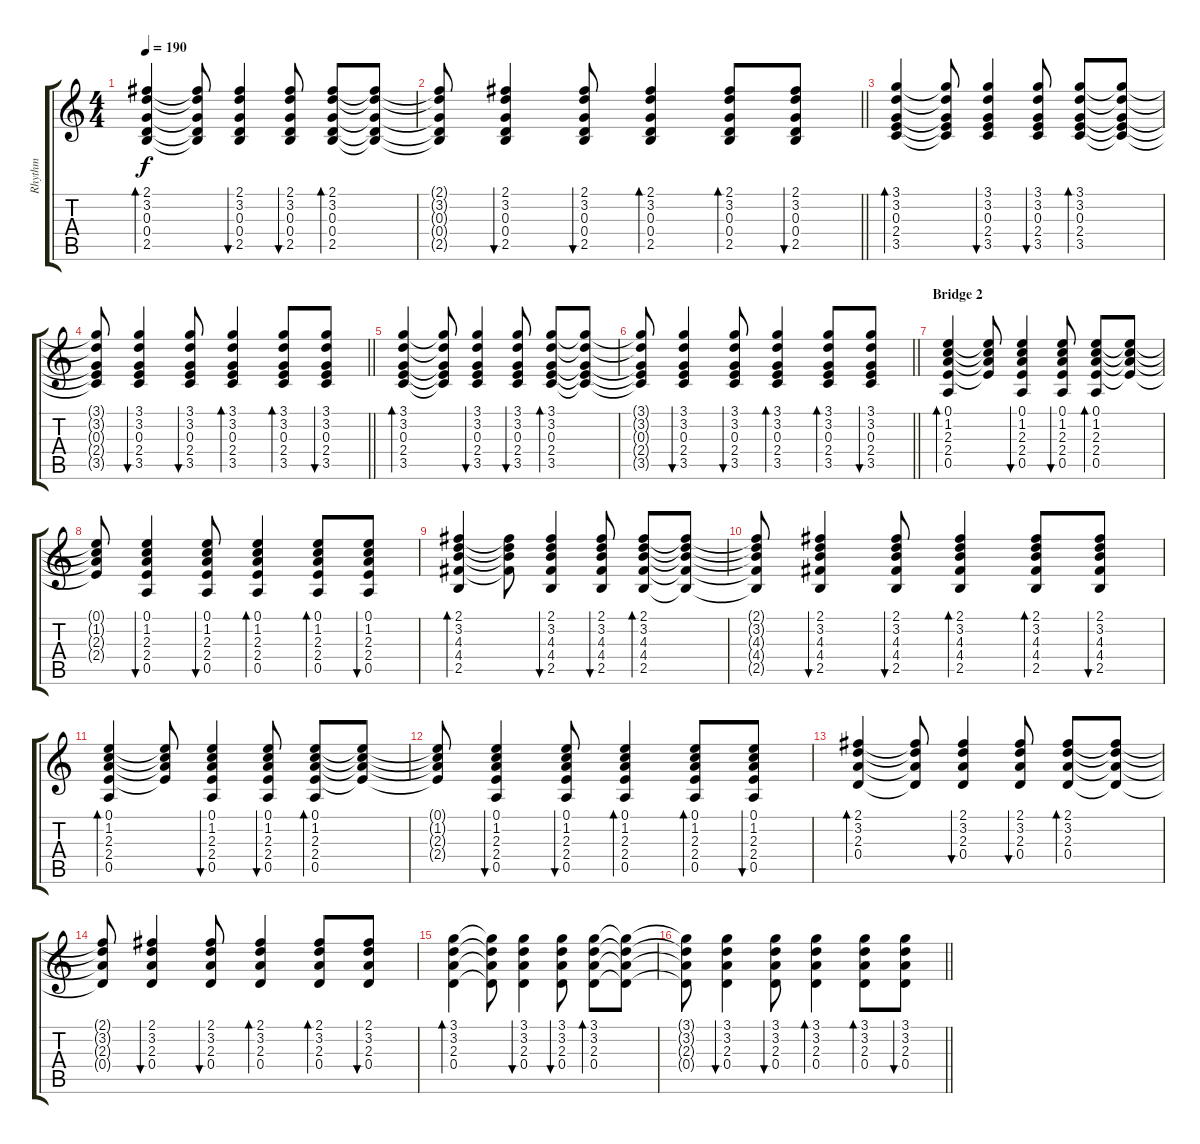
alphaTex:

\track ("Rhythm" "Rhythm") {instrument acousticguitarsteel}
\staff {score tabs}
\tuning (E4 B3 G3 D3 A2 E2) {hide}
\ts (4 4)
\tempo 190
\clef g2
\ks c
(2.1 3.2 0.3 0.4 2.5).4{bd 60 dy f} (2.1{t} 3.2{t} 0.3{t} 0.4{t} 2.5{t}).8 (2.1 3.2 0.3 0.4 2.5).4{bu 60} (2.1 3.2 0.3 0.4 2.5).8{bu 60} (2.1 3.2 0.3 0.4 2.5).8{bd 60} (2.1{t} 3.2{t} 0.3{t} 0.4{t} 2.5{t}).8 |
\barLineRight lightlight
(2.1{t} 3.2{t} 0.3{t} 0.4{t} 2.5{t}).8 (2.1 3.2 0.3 0.4 2.5).4{bu 60} (2.1 3.2 0.3 0.4 2.5).8{bu 60} (2.1 3.2 0.3 0.4 2.5).4{bd 60} (2.1 3.2 0.3 0.4 2.5).8{bd 60} (2.1 3.2 0.3 0.4 2.5).8{bu 60} |
(3.1 3.2 0.3 2.4 3.5).4{bd 60} (3.1{t} 3.2{t} 0.3{t} 2.4{t} 3.5{t}).8 (3.1 3.2 0.3 2.4 3.5).4{bu 60} (3.1 3.2 0.3 2.4 3.5).8{bu 60} (3.1 3.2 0.3 2.4 3.5).8{bd 60} (3.1{t} 3.2{t} 0.3{t} 2.4{t} 3.5{t}).8 |
\barLineRight lightlight
(3.1{t} 3.2{t} 0.3{t} 2.4{t} 3.5{t}).8 (3.1 3.2 0.3 2.4 3.5).4{bu 60} (3.1 3.2 0.3 2.4 3.5).8{bu 60} (3.1 3.2 0.3 2.4 3.5).4{bd 60} (3.1 3.2 0.3 2.4 3.5).8{bd 60} (3.1 3.2 0.3 2.4 3.5).8{bu 60} |
(3.1 3.2 0.3 2.4 3.5).4{bd 60} (3.1{t} 3.2{t} 0.3{t} 2.4{t} 3.5{t}).8 (3.1 3.2 0.3 2.4 3.5).4{bu 60} (3.1 3.2 0.3 2.4 3.5).8{bu 60} (3.1 3.2 0.3 2.4 3.5).8{bd 60} (3.1{t} 3.2{t} 0.3{t} 2.4{t} 3.5{t}).8 |
\barLineRight lightlight
(3.1{t} 3.2{t} 0.3{t} 2.4{t} 3.5{t}).8 (3.1 3.2 0.3 2.4 3.5).4{bu 60} (3.1 3.2 0.3 2.4 3.5).8{bu 60} (3.1 3.2 0.3 2.4 3.5).4{bd 60} (3.1 3.2 0.3 2.4 3.5).8{bd 60} (3.1 3.2 0.3 2.4 3.5).8{bu 60} |
\section ("" "Bridge 2")
(0.1 1.2 2.3 2.4 0.5).4{bd 60 volume 10} (0.1{t} 1.2{t} 2.3{t} 2.4{t}).8 (0.1 1.2 2.3 2.4 0.5).4{bu 60} (0.1 1.2 2.3 2.4 0.5).8{bu 60} (0.1 1.2 2.3 2.4 0.5).8{bd 60} (0.1{t} 1.2{t} 2.3{t} 2.4{t}).8 |
(0.1{t} 1.2{t} 2.3{t} 2.4{t}).8 (0.1 1.2 2.3 2.4 0.5).4{bu 60} (0.1 1.2 2.3 2.4 0.5).8{bu 60} (0.1 1.2 2.3 2.4 0.5).4{bd 60} (0.1 1.2 2.3 2.4 0.5).8{bd 60} (0.1 1.2 2.3 2.4 0.5).8{bu 60} |
(2.1 3.2 4.3 4.4 2.5).4{bd 60 volume 10} (2.1{t} 3.2{t} 4.3{t} 4.4{t}).8 (2.1 3.2 4.3 4.4 2.5).4{bu 60} (2.1 3.2 4.3 4.4 2.5).8{bu 60} (2.1 3.2 4.3 4.4 2.5).8{bd 60} (2.1{t} 3.2{t} 4.3{t} 4.4{t} 2.5{t}).8 |
(2.1{t} 3.2{t} 4.3{t} 4.4{t} 2.5{t}).8 (2.1 3.2 4.3 4.4 2.5).4{bu 60} (2.1 3.2 4.3 4.4 2.5).8{bu 60} (2.1 3.2 4.3 4.4 2.5).4{bd 60} (2.1 3.2 4.3 4.4 2.5).8{bd 60} (2.1 3.2 4.3 4.4 2.5).8{bu 60} |
(0.1 1.2 2.3 2.4 0.5).4{bd 60 volume 10} (0.1{t} 1.2{t} 2.3{t} 2.4{t}).8 (0.1 1.2 2.3 2.4 0.5).4{bu 60} (0.1 1.2 2.3 2.4 0.5).8{bu 60} (0.1 1.2 2.3 2.4 0.5).8{bd 60} (0.1{t} 1.2{t} 2.3{t} 2.4{t}).8 |
(0.1{t} 1.2{t} 2.3{t} 2.4{t}).8 (0.1 1.2 2.3 2.4 0.5).4{bu 60} (0.1 1.2 2.3 2.4 0.5).8{bu 60} (0.1 1.2 2.3 2.4 0.5).4{bd 60} (0.1 1.2 2.3 2.4 0.5).8{bd 60} (0.1 1.2 2.3 2.4 0.5).8{bu 60} |
(2.1 3.2 2.3 0.4).4{bd 60} (2.1{t} 3.2{t} 2.3{t} 0.4{t}).8 (2.1 3.2 2.3 0.4).4{bu 60} (2.1 3.2 2.3 0.4).8{bu 60} (2.1 3.2 2.3 0.4).8{bd 60} (2.1{t} 3.2{t} 2.3{t} 0.4{t}).8 |
(2.1{t} 3.2{t} 2.3{t} 0.4{t}).8 (2.1 3.2 2.3 0.4).4{bu 60} (2.1 3.2 2.3 0.4).8{bu 60} (2.1 3.2 2.3 0.4).4{bd 60} (2.1 3.2 2.3 0.4).8{bd 60} (2.1 3.2 2.3 0.4).8{bu 60} |
(3.1 3.2 2.3 0.4).4{bd 60} (3.1{t} 3.2{t} 2.3{t} 0.4{t}).8 (3.1 3.2 2.3 0.4).4{bu 60} (3.1 3.2 2.3 0.4).8{bu 60} (3.1 3.2 2.3 0.4).8{bd 60} (3.1{t} 3.2{t} 2.3{t} 0.4{t}).8 |
\barLineRight lightlight
(3.1{t} 3.2{t} 2.3{t} 0.4{t}).8 (3.1 3.2 2.3 0.4).4{bu 60} (3.1 3.2 2.3 0.4).8{bu 60} (3.1 3.2 2.3 0.4).4{bd 60} (3.1 3.2 2.3 0.4).8{bd 60} (3.1 3.2 2.3 0.4).8{bu 60}
